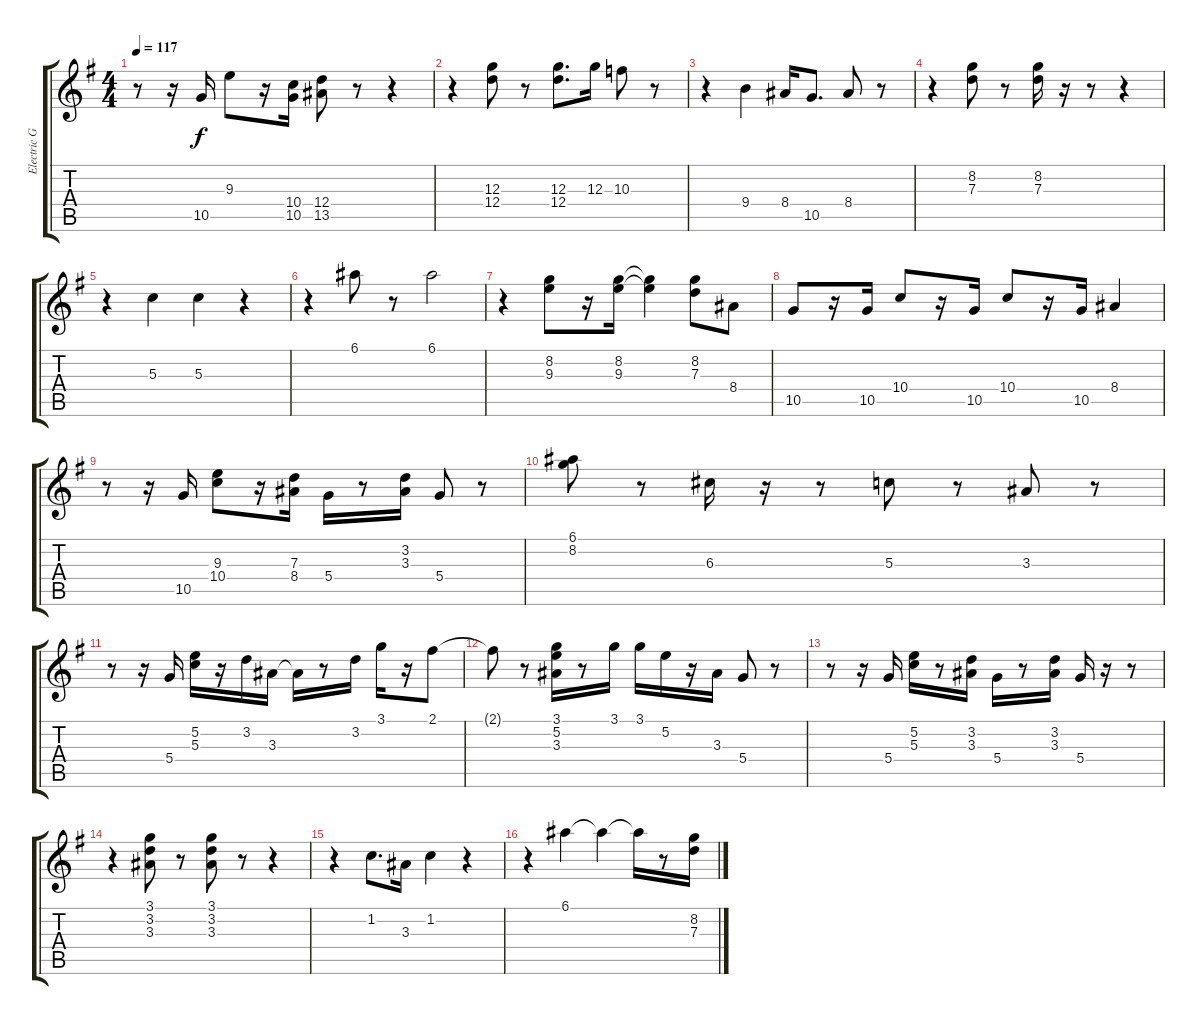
\track ("Electric Guitar (Jazz)" "Electric G") {instrument electricguitarjazz}
\staff {score tabs}
\tuning (E4 B3 G3 D3 A2 E2) {hide}
\ts (4 4)
\tempo 117
\clef g2
\ks g
r.8{dy f} r.16 10.5.16 9.3.8 r.16 (10.4 10.5).16 (12.4 13.5).8 r.8 r.4 |
r.4 (12.3 12.4).8 r.8 (12.3 12.4).8{d} 12.3.16 10.3.8 r.8 |
r.4 9.4.4 8.4.16 10.5.8{d} 8.4.8 r.8 |
r.4 (8.2 7.3).8 r.8 (8.2 7.3).16 r.16 r.8 r.4 |
r.4 5.3.4 5.3.4 r.4 |
r.4 6.1.8 r.8 6.1.2 |
r.4 (8.2 9.3).8 r.16 (8.2 9.3).16 (8.2{t} 9.3{t}).4 (8.2 7.3).8 8.4.8 |
10.5.8 r.16 10.5.16 10.4.8 r.16 10.5.16 10.4.8 r.16 10.5.16 8.4.4 |
r.8 r.16 10.5.16 (9.3 10.4).8 r.16 (7.3 8.4).16 5.4.16 r.8 (3.2 3.3).16 5.4.8 r.8 |
(6.1 8.2).8 r.8 6.3.16 r.16 r.8 5.3.8 r.8 3.3.8 r.8 |
r.8 r.16 5.4.16 (5.2 5.3).16 r.16 3.2.16 3.3.16 3.3{t}.16 r.8 3.2.16 3.1.16 r.16 2.1.8 |
2.1{t}.8 r.8 (3.1 5.2 3.3).16 r.8 3.1.16 3.1.16 5.2.16 r.16 3.3.16 5.4.8 r.8 |
r.8 r.16 5.4.16 (5.2 5.3).16 r.8 (3.2 3.3).16 5.4.16 r.8 (3.2 3.3).16 5.4.16 r.16 r.8 |
r.4 (3.1 3.2 3.3).8 r.8 (3.1 3.2 3.3).8 r.8 r.4 |
r.4 1.2.8{d} 3.3.16 1.2.4 r.4 |
r.4 6.1.4 6.1{t}.4 6.1{t}.16 r.8 (8.2 7.3).16
